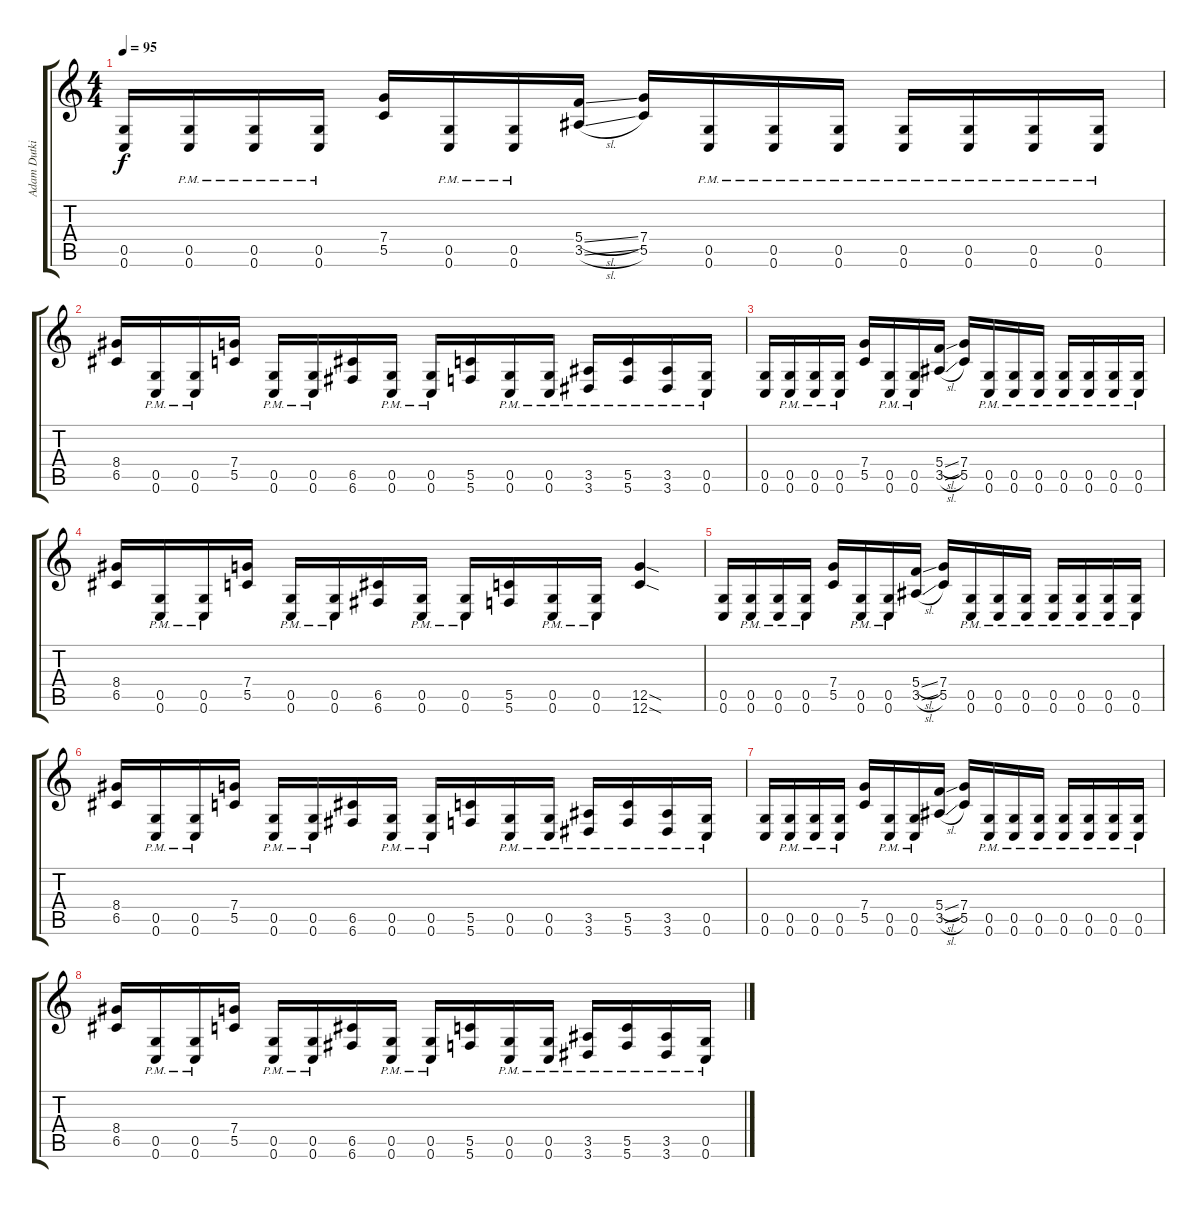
\track ("Adam Dutkiewicz" "Adam Dutki") {instrument overdrivenguitar}
\staff {score tabs}
\tuning (D4 A3 F3 C3 G2 C2) {hide}
\ts (4 4)
\tempo 95
\clef g2
\ks c
(0.5 0.6).16{dy f} (0.5{pm} 0.6{pm}).16 (0.5{pm} 0.6{pm}).16 (0.5{pm} 0.6{pm}).16 (7.4 5.5).16 (0.5{pm} 0.6{pm}).16 (0.5{pm} 0.6{pm}).16 (5.4{sl} 3.5{sl}).16 (7.4 5.5).16 (0.5{pm} 0.6{pm}).16 (0.5{pm} 0.6{pm}).16 (0.5{pm} 0.6{pm}).16 (0.5{pm} 0.6{pm}).16 (0.5{pm} 0.6{pm}).16 (0.5{pm} 0.6{pm}).16 (0.5{pm} 0.6{pm}).16 |
(8.4 6.5).16 (0.5{pm} 0.6{pm}).16 (0.5{pm} 0.6{pm}).16 (7.4 5.5).16 (0.5{pm} 0.6{pm}).16 (0.5{pm} 0.6{pm}).16 (6.5 6.6).16 (0.5{pm} 0.6{pm}).16 (0.5{pm} 0.6{pm}).16 (5.5 5.6).16 (0.5{pm} 0.6{pm}).16 (0.5{pm} 0.6{pm}).16 (3.5{pm} 3.6{pm}).16 (5.5{pm} 5.6{pm}).16 (3.5{pm} 3.6{pm}).16 (0.5{pm} 0.6{pm}).16 |
(0.5 0.6).16 (0.5{pm} 0.6{pm}).16 (0.5{pm} 0.6{pm}).16 (0.5{pm} 0.6{pm}).16 (7.4 5.5).16 (0.5{pm} 0.6{pm}).16 (0.5{pm} 0.6{pm}).16 (5.4{sl} 3.5{sl}).16 (7.4 5.5).16 (0.5{pm} 0.6{pm}).16 (0.5{pm} 0.6{pm}).16 (0.5{pm} 0.6{pm}).16 (0.5{pm} 0.6{pm}).16 (0.5{pm} 0.6{pm}).16 (0.5{pm} 0.6{pm}).16 (0.5{pm} 0.6{pm}).16 |
(8.4 6.5).16 (0.5{pm} 0.6{pm}).16 (0.5{pm} 0.6{pm}).16 (7.4 5.5).16 (0.5{pm} 0.6{pm}).16 (0.5{pm} 0.6{pm}).16 (6.5 6.6).16 (0.5{pm} 0.6{pm}).16 (0.5{pm} 0.6{pm}).16 (5.5 5.6).16 (0.5{pm} 0.6{pm}).16 (0.5{pm} 0.6{pm}).16 (12.5{sod} 12.6{sod}).4 |
(0.5 0.6).16 (0.5{pm} 0.6{pm}).16 (0.5{pm} 0.6{pm}).16 (0.5{pm} 0.6{pm}).16 (7.4 5.5).16 (0.5{pm} 0.6{pm}).16 (0.5{pm} 0.6{pm}).16 (5.4{sl} 3.5{sl}).16 (7.4 5.5).16 (0.5{pm} 0.6{pm}).16 (0.5{pm} 0.6{pm}).16 (0.5{pm} 0.6{pm}).16 (0.5{pm} 0.6{pm}).16 (0.5{pm} 0.6{pm}).16 (0.5{pm} 0.6{pm}).16 (0.5{pm} 0.6{pm}).16 |
(8.4 6.5).16 (0.5{pm} 0.6{pm}).16 (0.5{pm} 0.6{pm}).16 (7.4 5.5).16 (0.5{pm} 0.6{pm}).16 (0.5{pm} 0.6{pm}).16 (6.5 6.6).16 (0.5{pm} 0.6{pm}).16 (0.5{pm} 0.6{pm}).16 (5.5 5.6).16 (0.5{pm} 0.6{pm}).16 (0.5{pm} 0.6{pm}).16 (3.5{pm} 3.6{pm}).16 (5.5{pm} 5.6{pm}).16 (3.5{pm} 3.6{pm}).16 (0.5{pm} 0.6{pm}).16 |
(0.5 0.6).16 (0.5{pm} 0.6{pm}).16 (0.5{pm} 0.6{pm}).16 (0.5{pm} 0.6{pm}).16 (7.4 5.5).16 (0.5{pm} 0.6{pm}).16 (0.5{pm} 0.6{pm}).16 (5.4{sl} 3.5{sl}).16 (7.4 5.5).16 (0.5{pm} 0.6{pm}).16 (0.5{pm} 0.6{pm}).16 (0.5{pm} 0.6{pm}).16 (0.5{pm} 0.6{pm}).16 (0.5{pm} 0.6{pm}).16 (0.5{pm} 0.6{pm}).16 (0.5{pm} 0.6{pm}).16 |
(8.4 6.5).16 (0.5{pm} 0.6{pm}).16 (0.5{pm} 0.6{pm}).16 (7.4 5.5).16 (0.5{pm} 0.6{pm}).16 (0.5{pm} 0.6{pm}).16 (6.5 6.6).16 (0.5{pm} 0.6{pm}).16 (0.5{pm} 0.6{pm}).16 (5.5 5.6).16 (0.5{pm} 0.6{pm}).16 (0.5{pm} 0.6{pm}).16 (3.5{pm} 3.6{pm}).16 (5.5{pm} 5.6{pm}).16 (3.5{pm} 3.6{pm}).16 (0.5{pm} 0.6{pm}).16
